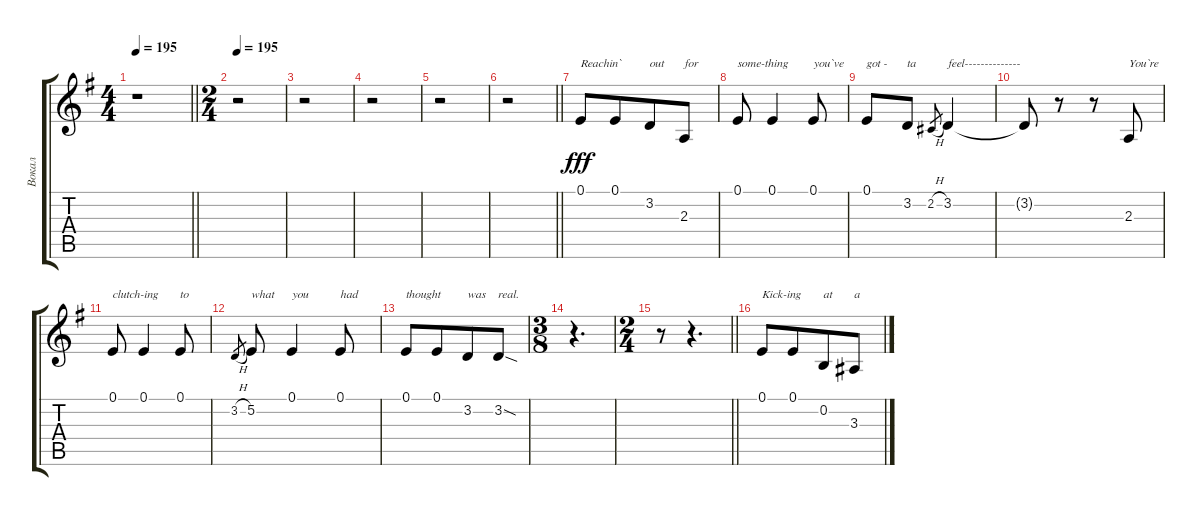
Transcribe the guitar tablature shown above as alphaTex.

\track ("Вокал" "Вокал") {instrument accordion}
\staff {score tabs}
\tuning (E4 B3 G3 D3 A2 E2) {hide}
\ts (4 4)
\tempo 195
\clef g2
\barLineRight lightlight
\ks eminor
r.1{dy fff} |
\ts (2 4)
\tempo 195
r.2 |
r.2 |
r.2 |
r.2 |
\barLineRight lightlight
r.2 |
\section ("" "")
0.1.8{txt "Reachin`"} 0.1.8{beam merge} 3.2.8{txt "out"} 2.3.8{txt "for"} |
0.1.8{txt "some-thing"} 0.1.4 0.1.8{txt "you`ve"} |
0.1.8{txt "got -"} 3.2.8{txt "ta"} 2.2{h}.8{gr} 3.2.4{txt "feel--------------"} |
3.2{t}.8 r.8 r.8 2.3.8{txt "You`re"} |
0.1.8{txt "clutch-ing"} 0.1.4 0.1.8{txt "to"} |
3.2{h}.8{gr} 5.2.8{txt "what"} 0.1.4{txt "you"} 0.1.8{txt "had"} |
0.1.8{txt "thought"} 0.1.8{beam merge} 3.2.8{txt "was"} 3.2{sod}.8{txt "real."} |
\ts (3 8)
r.4{d} |
\ts (2 4)
\barLineRight lightlight
r.8 r.4{d} |
\section ("" "")
0.1.8{txt "Kick-ing"} 0.1.8{beam merge} 0.2.8{txt "at"} 3.3.8{txt "a"}
